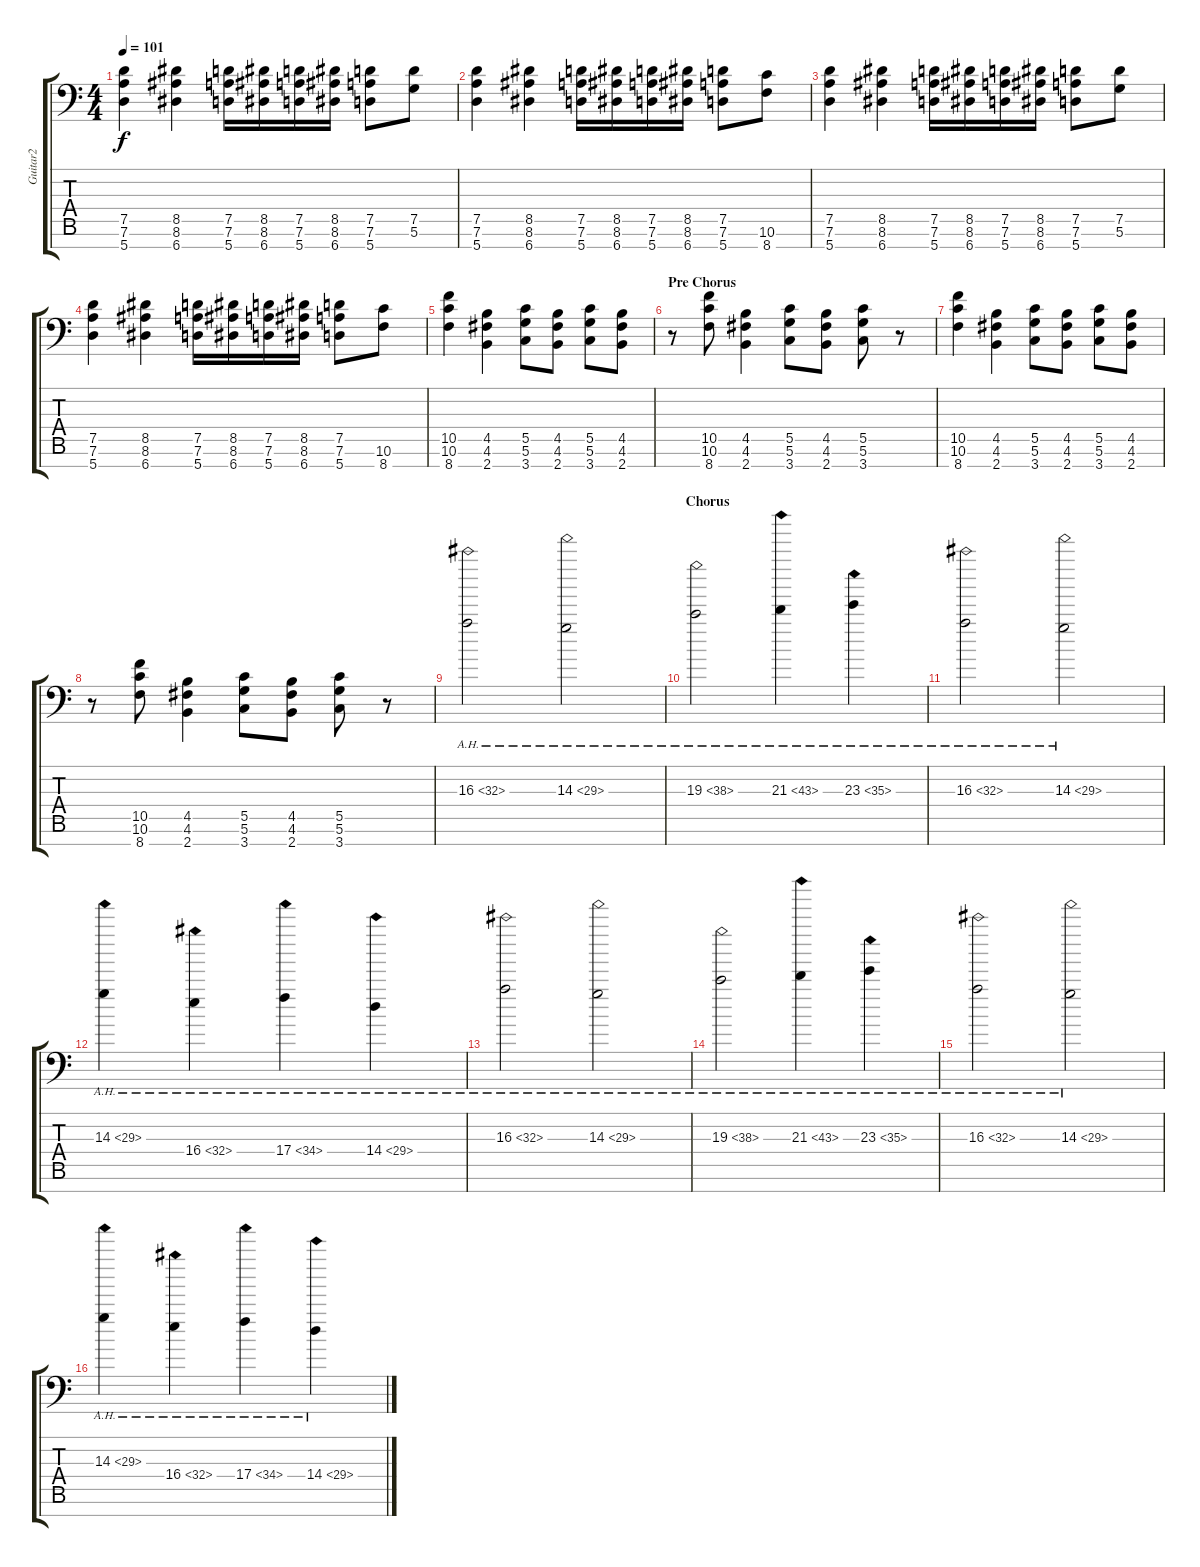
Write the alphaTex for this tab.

\track ("Guitar2" "Guitar2") {instrument overdrivenguitar}
\staff {score tabs}
\tuning (D4 A3 F3 C3 G2 D2 A1) {hide}
\ts (4 4)
\tempo 101
\clef f4
\ks c
(7.5 7.6 5.7).4{dy f} (8.5 8.6 6.7).4 (7.5 7.6 5.7).16 (8.5 8.6 6.7).16 (7.5 7.6 5.7).16 (8.5 8.6 6.7).16 (7.5 7.6 5.7).8 (7.5 5.6).8 |
(7.5 7.6 5.7).4 (8.5 8.6 6.7).4 (7.5 7.6 5.7).16 (8.5 8.6 6.7).16 (7.5 7.6 5.7).16 (8.5 8.6 6.7).16 (7.5 7.6 5.7).8 (10.6 8.7).8 |
(7.5 7.6 5.7).4 (8.5 8.6 6.7).4 (7.5 7.6 5.7).16 (8.5 8.6 6.7).16 (7.5 7.6 5.7).16 (8.5 8.6 6.7).16 (7.5 7.6 5.7).8 (7.5 5.6).8 |
(7.5 7.6 5.7).4 (8.5 8.6 6.7).4 (7.5 7.6 5.7).16 (8.5 8.6 6.7).16 (7.5 7.6 5.7).16 (8.5 8.6 6.7).16 (7.5 7.6 5.7).8 (10.6 8.7).8 |
(10.5 10.6 8.7).4 (4.5 4.6 2.7).4 (5.5 5.6 3.7).8 (4.5 4.6 2.7).8 (5.5 5.6 3.7).8 (4.5 4.6 2.7).8 |
\section ("" "Pre Chorus")
r.8 (10.5 10.6 8.7).8 (4.5 4.6 2.7).4 (5.5 5.6 3.7).8 (4.5 4.6 2.7).8 (5.5 5.6 3.7).8 r.8 |
(10.5 10.6 8.7).4 (4.5 4.6 2.7).4 (5.5 5.6 3.7).8 (4.5 4.6 2.7).8 (5.5 5.6 3.7).8 (4.5 4.6 2.7).8 |
r.8 (10.5 10.6 8.7).8 (4.5 4.6 2.7).4 (5.5 5.6 3.7).8 (4.5 4.6 2.7).8 (5.5 5.6 3.7).8 r.8 |
16.3{ah 16}.2{volume 12} 14.3{ah 15}.2 |
\section ("" "Chorus")
19.3{ah 19}.2 21.3{ah 22}.4 23.3{ah 12}.4 |
16.3{ah 16}.2 14.3{ah 15}.2 |
14.3{ah 15}.4 16.4{ah 16}.4 17.4{ah 17}.4 14.4{ah 15}.4 |
16.3{ah 16}.2{volume 12} 14.3{ah 15}.2 |
19.3{ah 19}.2 21.3{ah 22}.4 23.3{ah 12}.4 |
16.3{ah 16}.2 14.3{ah 15}.2 |
14.3{ah 15}.4 16.4{ah 16}.4 17.4{ah 17}.4 14.4{ah 15}.4
